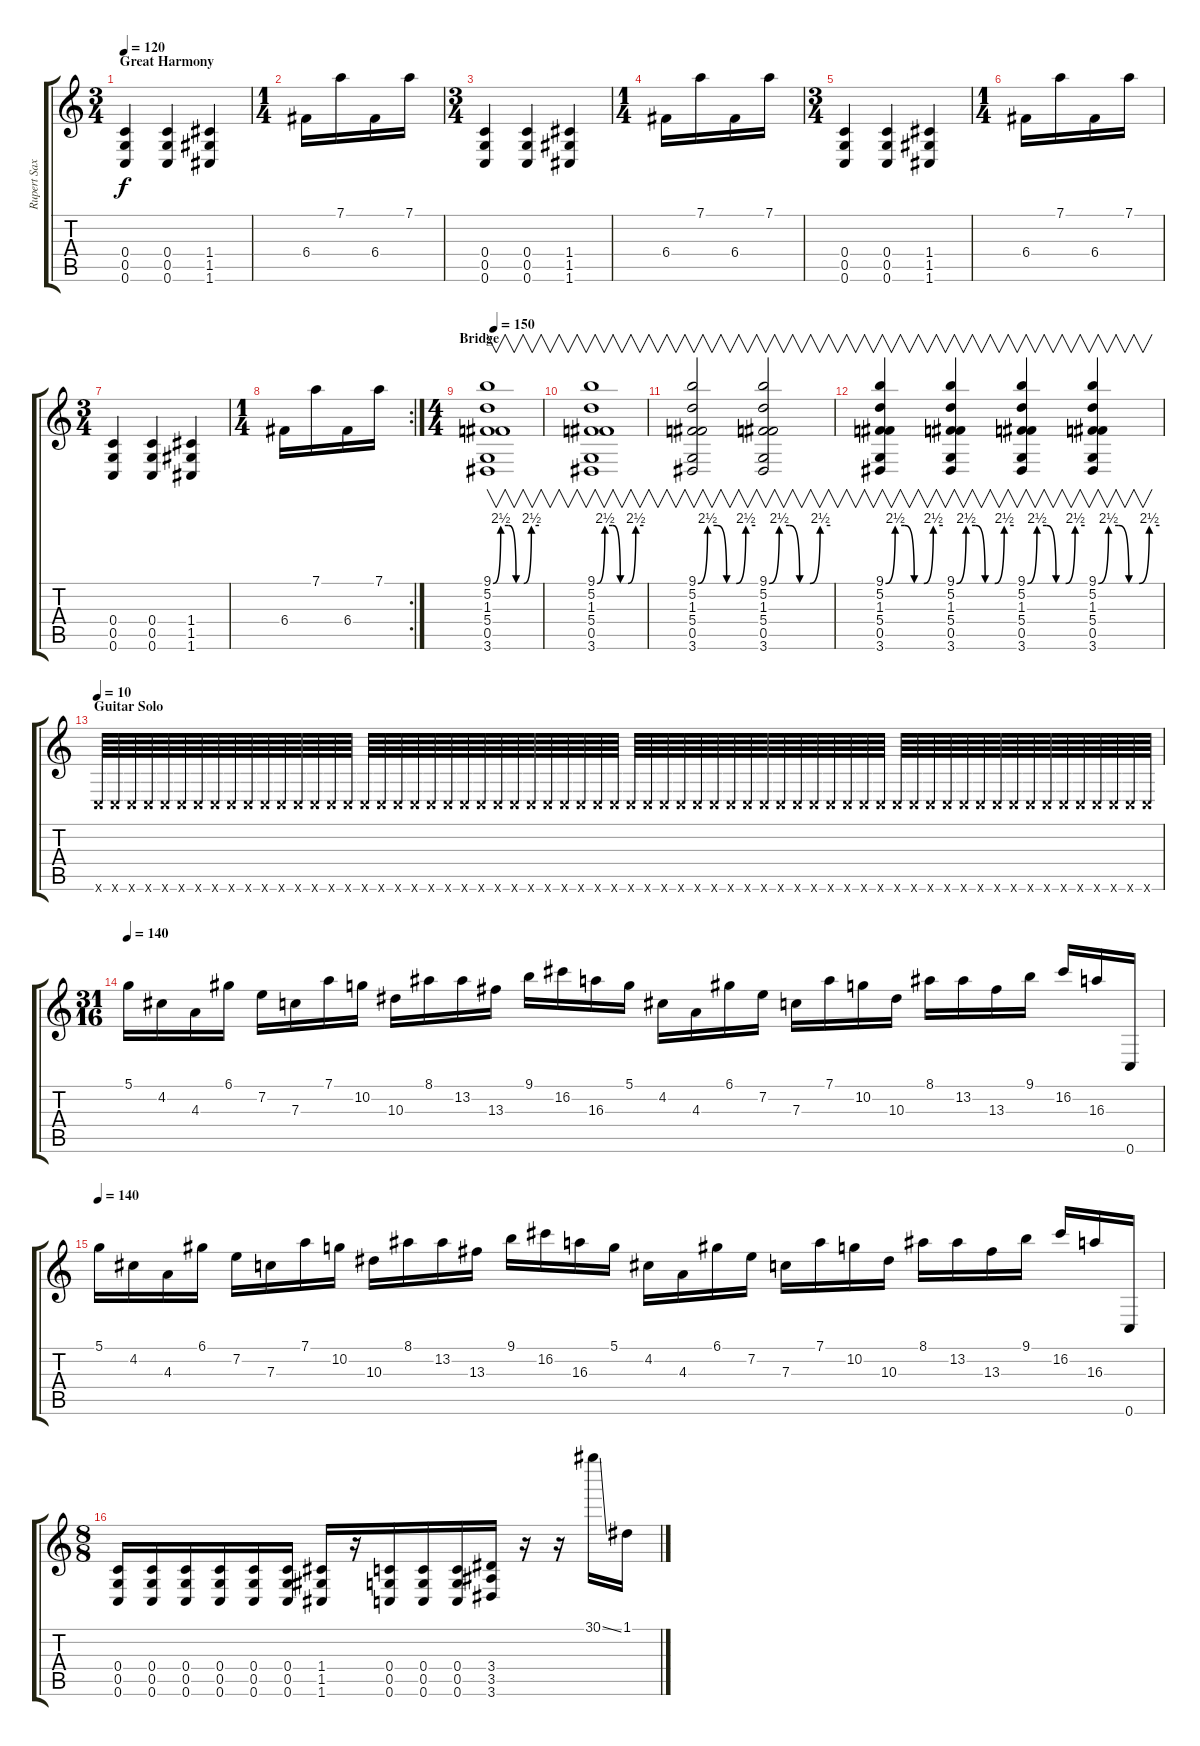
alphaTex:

\track ("Rupert Saxy" "Rupert Sax") {instrument distortionguitar}
\staff {score tabs}
\tuning (D4 A3 F3 C3 G2 C2) {hide}
\ts (3 4)
\section ("" "Great Harmony")
\tempo 120
\clef g2
\ks c
(0.4 0.5 0.6).4{dy f instrument distortionguitar} (0.4 0.5 0.6).4 (1.4 1.5 1.6).4 |
\ts (1 4)
6.4.16 7.1.16 6.4.16 7.1.16 |
\ts (3 4)
(0.4 0.5 0.6).4 (0.4 0.5 0.6).4 (1.4 1.5 1.6).4 |
\ts (1 4)
6.4.16 7.1.16 6.4.16 7.1.16 |
\ts (3 4)
(0.4 0.5 0.6).4 (0.4 0.5 0.6).4 (1.4 1.5 1.6).4 |
\ts (1 4)
6.4.16 7.1.16 6.4.16 7.1.16 |
\ts (3 4)
(0.4 0.5 0.6).4 (0.4 0.5 0.6).4 (1.4 1.5 1.6).4 |
\rc 2
\ts (1 4)
6.4.16 7.1.16 6.4.16 7.1.16 |
\ts (4 4)
\section ("" "Bridge")
\tempo 150
(9.1{be (custom 0 0 10 10 20 10 30 0 40 0 50 10 60 10)} 5.2 1.3 5.4 0.5 3.6).1{v} |
(9.1{be (custom 0 0 10 10 20 10 30 0 40 0 50 10 60 10)} 5.2 1.3 5.4 0.5 3.6).1{v} |
(9.1{be (custom 0 0 10 10 20 10 30 0 40 0 50 10 60 10)} 5.2 1.3 5.4 0.5 3.6).2{v} (9.1{be (custom 0 0 10 10 20 10 30 0 40 0 50 10 60 10)} 5.2 1.3 5.4 0.5 3.6).2{v} |
(9.1{be (custom 0 0 10 10 20 10 30 0 40 0 50 10 60 10)} 5.2 1.3 5.4 0.5 3.6).4{v} (9.1{be (custom 0 0 10 10 20 10 30 0 40 0 50 10 60 10)} 5.2 1.3 5.4 0.5 3.6).4{v} (9.1{be (custom 0 0 10 10 20 10 30 0 40 0 50 10 60 10)} 5.2 1.3 5.4 0.5 3.6).4{v} (9.1{be (custom 0 0 10 10 20 10 30 0 40 0 50 10 60 10)} 5.2 1.3 5.4 0.5 3.6).4{v} |
\section ("" "Guitar Solo")
\tempo 10
0.6{x}.64 0.6{x}.64 0.6{x}.64 0.6{x}.64 0.6{x}.64 0.6{x}.64 0.6{x}.64 0.6{x}.64 0.6{x}.64 0.6{x}.64 0.6{x}.64 0.6{x}.64 0.6{x}.64 0.6{x}.64 0.6{x}.64 0.6{x}.64 0.6{x}.64 0.6{x}.64 0.6{x}.64 0.6{x}.64 0.6{x}.64 0.6{x}.64 0.6{x}.64 0.6{x}.64 0.6{x}.64 0.6{x}.64 0.6{x}.64 0.6{x}.64 0.6{x}.64 0.6{x}.64 0.6{x}.64 0.6{x}.64 0.6{x}.64 0.6{x}.64 0.6{x}.64 0.6{x}.64 0.6{x}.64 0.6{x}.64 0.6{x}.64 0.6{x}.64 0.6{x}.64 0.6{x}.64 0.6{x}.64 0.6{x}.64 0.6{x}.64 0.6{x}.64 0.6{x}.64 0.6{x}.64 0.6{x}.64 0.6{x}.64 0.6{x}.64 0.6{x}.64 0.6{x}.64 0.6{x}.64 0.6{x}.64 0.6{x}.64 0.6{x}.64 0.6{x}.64 0.6{x}.64 0.6{x}.64 0.6{x}.64 0.6{x}.64 0.6{x}.64 0.6{x}.64 |
\ts (31 16)
\tempo 140
5.1.16 4.2.16 4.3.16 6.1.16 7.2.16 7.3.16 7.1.16 10.2.16 10.3.16 8.1.16 13.2.16 13.3.16 9.1.16 16.2.16 16.3.16 5.1.16 4.2.16 4.3.16 6.1.16 7.2.16 7.3.16 7.1.16 10.2.16 10.3.16 8.1.16 13.2.16 13.3.16 9.1.16 16.2.16 16.3.16 0.6.16 |
\tempo 140
5.1.16 4.2.16 4.3.16 6.1.16 7.2.16 7.3.16 7.1.16 10.2.16 10.3.16 8.1.16 13.2.16 13.3.16 9.1.16 16.2.16 16.3.16 5.1.16 4.2.16 4.3.16 6.1.16 7.2.16 7.3.16 7.1.16 10.2.16 10.3.16 8.1.16 13.2.16 13.3.16 9.1.16 16.2.16 16.3.16 0.6.16 |
\ts (8 8)
(0.4 0.5 0.6).16 (0.4 0.5 0.6).16 (0.4 0.5 0.6).16 (0.4 0.5 0.6).16 (0.4 0.5 0.6).16 (0.4 0.5 0.6).16 (1.4 1.5 1.6).16 r.16 (0.4 0.5 0.6).16 (0.4 0.5 0.6).16 (0.4 0.5 0.6).16 (3.4 3.5 3.6).16 r.16 r.16 30.1{ss}.16 1.1.16
